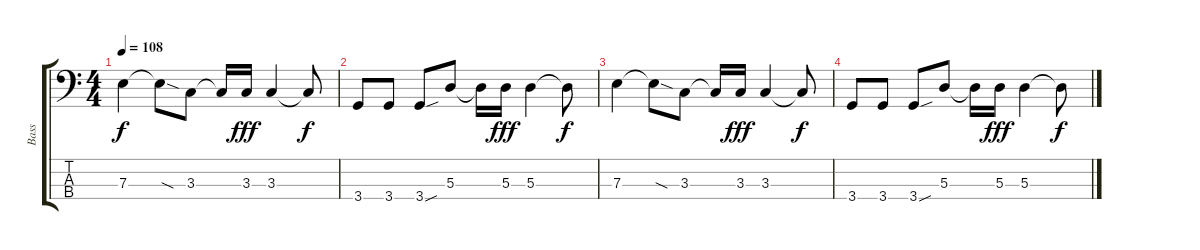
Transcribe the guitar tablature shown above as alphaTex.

\track ("Bass" "Bass") {instrument electricbassfinger}
\staff {score tabs}
\tuning (G2 D2 A1 E1) {hide}
\ts (4 4)
\tempo 108
\clef f4
\ks c
7.3.4{dy f} 7.3{sod t}.8 3.3.8 3.3{t}.16 3.3.16{dy fff} 3.3.4 3.3{t}.8{dy f} |
3.4.8 3.4.8 3.4{sou}.8 5.3.8 5.3{t}.16 5.3.16{dy fff} 5.3.4 5.3{t}.8{dy f} |
7.3.4 7.3{sod t}.8 3.3.8 3.3{t}.16 3.3.16{dy fff} 3.3.4 3.3{t}.8{dy f} |
3.4.8 3.4.8 3.4{sou}.8 5.3.8 5.3{t}.16 5.3.16{dy fff} 5.3.4 5.3{t}.8{dy f}
